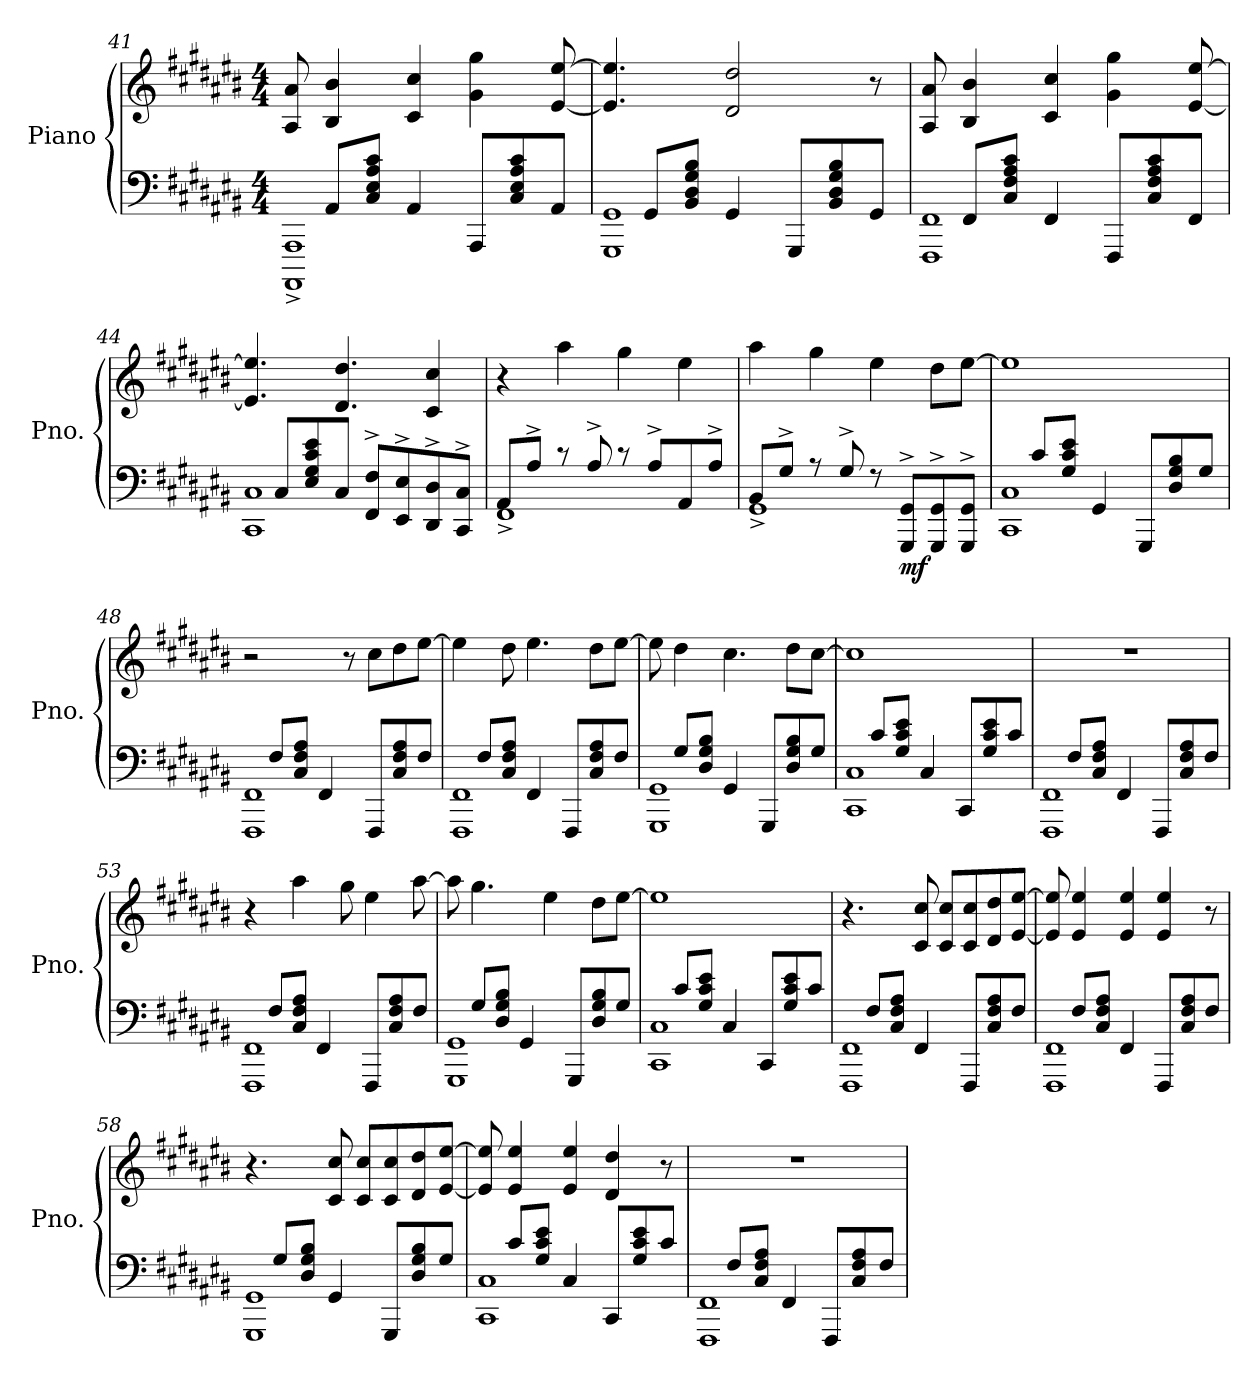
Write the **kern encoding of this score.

**kern	**kern	**dynam
*part1	*part1	*part1
*staff2	*staff1	*staff1/2
*I"Piano	*	*
*I'Pno.	*	*
!!LO:LB:g=z
*clefF4	*clefG2	*
*k[f#c#g#d#a#e#b#]	*k[f#c#g#d#a#e#b#]	*
*M4/4	*M4/4	*
=41	=41	=41
*^	*	*
8ryy	1AAAA#^ 1AAA#^	8A#/ 8a#/	.
8AA#/L	.	4B#/ 4b#/	.
8C#/ 8E#/ 8A#/ 8c#/J	.	.	.
4AA#/	.	4c#/ 4cc#/	.
8AAA#/L	.	4g#\ 4gg#\	.
8C#/ 8E#/ 8A#/ 8c#/	.	.	.
8AA#/J	.	[8e#/ [8ee#/	.
=42	=42	=42	=42
8ryy	1GGG# 1GG#	4.e#/] 4.ee#/]	.
8GG#/L	.	.	.
8BB#/ 8D#/ 8G#/ 8B#/J	.	.	.
4GG#/	.	2d#/ 2dd#/	.
8GGG#/L	.	.	.
8BB#/ 8D#/ 8G#/ 8B#/	.	.	.
8GG#/J	.	8r	.
=43	=43	=43	=43
8ryy	1FFF# 1FF#	8A#/ 8a#/	.
8FF#/L	.	4B#/ 4b#/	.
8C#/ 8F#/ 8A#/ 8c#/J	.	.	.
4FF#/	.	4c#/ 4cc#/	.
8FFF#/L	.	4g#\ 4gg#\	.
8C#/ 8F#/ 8A#/ 8c#/	.	.	.
8FF#/J	.	[8e#/ [8ee#/	.
=44	=44	=44	=44
8ryy	1CC# 1C#	4.e#/] 4.ee#/]	.
8C#/L	.	.	.
8E#/ 8G#/ 8c#/ 8e#/	.	.	.
8C#/J	.	4.d#/ 4.dd#/	.
8FF#/^ 8F#/^L	.	.	.
8EE#/^ 8E#/^	.	.	.
8DD#/^ 8D#/^	.	4c#/ 4cc#/	.
8CC#/^ 8C#/^J	.	.	.
=45	=45	=45	=45
!	!	!	!LO:DY:b
!	!	!	!LO:DY:n=1:b
8AA#/L	1FF#^	4r	mp mf
8A#^/J	.	.	.
8r	.	4aa#\	.
8A#^/	.	.	.
8r	.	4gg#\	.
8A#^/L	.	.	.
8AA#/	.	4ee#\	.
8A#^/J	.	.	.
!!LO:PB:g=z
=46	=46	=46	=46
8BB#/L	1GG#^	4aa#\	.
8G#^/J	.	.	.
8r	.	4gg#\	.
8G#^/	.	.	.
8r	.	4ee#\	.
!	!	!	!LO:DY:b=2
8GGG#/^ 8GG#/^L	.	.	mf
8GGG#/^ 8GG#/^	.	8dd#\L	.
8GGG#/^ 8GG#/^J	.	[8ee#\J	.
=47	=47	=47	=47
8ryy	1CC# 1C#	1ee#]	.
8c#/L	.	.	.
8G#/ 8c#/ 8e#/J	.	.	.
4GG#/	.	.	.
8GGG#/L	.	.	.
8D#/ 8G#/ 8B#/	.	.	.
8G#/J	.	.	.
=48	=48	=48	=48
8ryy	1FFF# 1FF#	2r	.
8F#/L	.	.	.
8C#/ 8F#/ 8A#/J	.	.	.
4FF#/	.	.	.
.	.	8r	.
8FFF#/L	.	8cc#\L	.
8C#/ 8F#/ 8A#/	.	8dd#\	.
8F#/J	.	[8ee#\J	.
=49	=49	=49	=49
8ryy	1FFF# 1FF#	4ee#\]	.
8F#/L	.	.	.
8C#/ 8F#/ 8A#/J	.	8dd#\	.
4FF#/	.	4.ee#\	.
8FFF#/L	.	.	.
8C#/ 8F#/ 8A#/	.	8dd#\L	.
8F#/J	.	[8ee#\J	.
=50	=50	=50	=50
8ryy	1GGG# 1GG#	8ee#\]	.
8G#/L	.	4dd#\	.
8D#/ 8G#/ 8B#/J	.	.	.
4GG#/	.	4.cc#\	.
8GGG#/L	.	.	.
8D#/ 8G#/ 8B#/	.	8dd#\L	.
8G#/J	.	[8cc#\J	.
!!LO:LB:g=z
=51	=51	=51	=51
8ryy	1CC# 1C#	1cc#]	.
8c#/L	.	.	.
8G#/ 8c#/ 8e#/J	.	.	.
4C#/	.	.	.
8CC#/L	.	.	.
8G#/ 8c#/ 8e#/	.	.	.
8c#/J	.	.	.
=52	=52	=52	=52
8ryy	1FFF# 1FF#	1r	.
8F#/L	.	.	.
8C#/ 8F#/ 8A#/J	.	.	.
4FF#/	.	.	.
8FFF#/L	.	.	.
8C#/ 8F#/ 8A#/	.	.	.
8F#/J	.	.	.
=53	=53	=53	=53
8ryy	1FFF# 1FF#	4r	.
8F#/L	.	.	.
8C#/ 8F#/ 8A#/J	.	4aa#\	.
4FF#/	.	.	.
.	.	8gg#\	.
8FFF#/L	.	4ee#\	.
8C#/ 8F#/ 8A#/	.	.	.
8F#/J	.	[8aa#\	.
=54	=54	=54	=54
8ryy	1GGG# 1GG#	8aa#\]	.
8G#/L	.	4.gg#\	.
8D#/ 8G#/ 8B#/J	.	.	.
4GG#/	.	.	.
.	.	4ee#\	.
8GGG#/L	.	.	.
8D#/ 8G#/ 8B#/	.	8dd#\L	.
8G#/J	.	[8ee#\J	.
=55	=55	=55	=55
8ryy	1CC# 1C#	1ee#]	.
8c#/L	.	.	.
8G#/ 8c#/ 8e#/J	.	.	.
4C#/	.	.	.
8CC#/L	.	.	.
8G#/ 8c#/ 8e#/	.	.	.
8c#/J	.	.	.
!!LO:LB:g=z
=56	=56	=56	=56
8ryy	1FFF# 1FF#	4.r	.
8F#/L	.	.	.
8C#/ 8F#/ 8A#/J	.	.	.
4FF#/	.	8c#/ 8cc#/	.
.	.	8c#/ 8cc#/L	.
8FFF#/L	.	8c#/ 8cc#/	.
8C#/ 8F#/ 8A#/	.	8d#/ 8dd#/	.
8F#/J	.	[8e#/ [8ee#/J	.
=57	=57	=57	=57
8ryy	1FFF# 1FF#	8e#/] 8ee#/]	.
8F#/L	.	4e#/ 4ee#/	.
8C#/ 8F#/ 8A#/J	.	.	.
4FF#/	.	4e#/ 4ee#/	.
8FFF#/L	.	4e#/ 4ee#/	.
8C#/ 8F#/ 8A#/	.	.	.
8F#/J	.	8r	.
=58	=58	=58	=58
8ryy	1GGG# 1GG#	4.r	.
8G#/L	.	.	.
8D#/ 8G#/ 8B#/J	.	.	.
4GG#/	.	8c#/ 8cc#/	.
.	.	8c#/ 8cc#/L	.
8GGG#/L	.	8c#/ 8cc#/	.
8D#/ 8G#/ 8B#/	.	8d#/ 8dd#/	.
8G#/J	.	[8e#/ [8ee#/J	.
=59	=59	=59	=59
8ryy	1CC# 1C#	8e#/] 8ee#/]	.
8c#/L	.	4e#/ 4ee#/	.
8G#/ 8c#/ 8e#/J	.	.	.
4C#/	.	4e#/ 4ee#/	.
8CC#/L	.	4d#/ 4dd#/	.
8G#/ 8c#/ 8e#/	.	.	.
8c#/J	.	8r	.
=60	=60	=60	=60
8ryy	1FFF# 1FF#	1r	.
8F#/L	.	.	.
8C#/ 8F#/ 8A#/J	.	.	.
4FF#/	.	.	.
8FFF#/L	.	.	.
8C#/ 8F#/ 8A#/	.	.	.
8F#/J	.	.	.
*v	*v	*	*
=	=	=
*-	*-	*-
